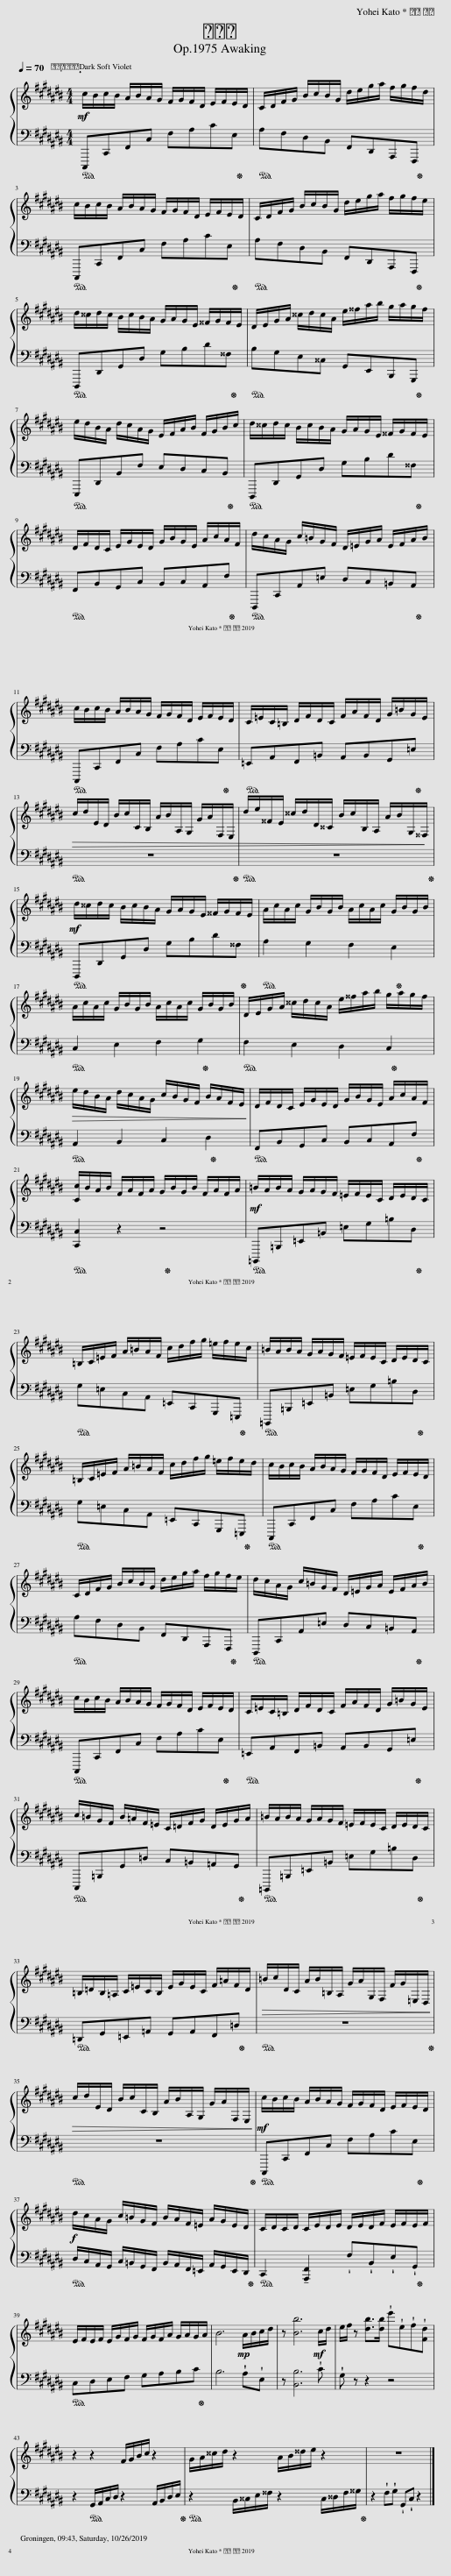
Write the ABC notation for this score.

X:1
%%score { 1 | 2 }
L:1/8
Q:1/4=70
M:4/4
I:linebreak $
K:C#
V:1 treble
V:2 bass
V:1
!mf! c/B/c/B/ A/B/A/G/ F/G/F/D/ E/F/E/D/ | C/D/F/G/ B/c/B/G/ d/e/g/a/ f/g/f/d/ |$ c/B/c/B/ A/B/A/G/ F/G/F/D/ E/F/E/D/ | C/D/F/G/ B/c/B/G/ d/e/g/a/ f/g/f/e/ |$ d/^^c/d/c/ B/c/B/A/ G/A/G/E/ ^^F/G/F/E/ | %5
 D/E/G/A/ ^^c/d/c/A/ e/^^f/a/b/ g/a/g/f/ |$ e/d/B/A/ d/c/A/G/ E/F/A/B/ F/G/B/c/ | d/^^c/d/c/ B/c/B/A/ G/A/G/E/ ^^F/G/F/E/ |$ D/F/D/C/ E/G/E/D/ G/B/G/E/ A/c/A/F/ | d/c/A/G/ c/=B/G/F/ D/=E/G/A/ E/F/A/B/ |$ %10
 c/B/c/B/ A/B/A/G/ F/G/F/D/ E/F/E/D/ | C/=E/C/=B,/ D/F/D/C/ F/A/F/D/ G/=B/G/E/ |$!>(! c/d/E/D/ B/c/C/B,/ A/B/A,/G,/ G/A/F,/E,/!>)! | d/e/^^F/E/ ^^c/d/D/^^C/ B/c/B,/A,/ A/B/G,/^^F,/ |$!mf! d/^^c/d/c/ B/c/B/A/ G/A/G/E/ ^^F/G/F/E/ | %15
 A/c/A/c/ G/B/G/B/ A/c/A/c/ G/B/G/B/ |$ A/c/A/c/ G/B/G/B/ A/c/A/c/ G/B/G/B/ | D/E/G/A/ ^^c/d/c/A/ e/^^f/a/b/ g/a/g/f/ |$!>(! e/d/B/A/ d/c/A/G/ c/B/G/F/ B/A/F/E/!>)! | D/F/D/C/ E/G/E/D/ G/B/G/E/ A/c/A/F/ |$ %20
 [Cc]/B/A/B/ F/A/F/A/ G/B/G/B/ F/A/F/A/ |!mf! =B/A/B/A/ G/A/G/F/ =E/F/E/C/ D/E/D/C/ |$ =B,/C/=E/F/ A/=B/A/F/ c/d/f/g/ =e/f/e/c/ | =B/A/B/A/ G/A/G/F/ =E/F/E/C/ D/E/D/C/ |$ =B,/C/=E/F/ A/=B/A/F/ c/d/f/g/ =e/f/e/d/ | %25
 c/B/c/B/ A/B/A/G/ F/G/F/D/ E/F/E/D/ |$ C/D/F/G/ B/c/B/G/ d/e/g/a/ f/g/f/e/ | d/c/A/G/ c/=B/G/F/ D/=E/G/A/ E/F/A/B/ |$ c/B/c/B/ A/B/A/G/ F/G/F/D/ E/F/E/D/ | C/=E/C/=B,/ D/F/D/C/ F/A/F/D/ G/=B/G/E/ |$ %30
 c/=B/G/F/ B/=A/F/=E/ C/=D/F/G/ D/E/G/A/ | =B/A/B/A/ G/A/G/F/ =E/F/E/C/ D/E/D/C/ |$ =B,/=D/B,/=A,/ C/=E/C/B,/ E/G/E/C/ F/=A/F/D/ |!>(! =B/c/D/C/ A/B/=B,/A,/ G/A/G,/F,/ F/G/=E,/D,/!>)! |$!>(! c/d/E/D/ B/c/C/B,/ A/B/A,/G,/ G/A/F,/E,/!>)! | %35
!mf! c/B/c/B/ A/B/A/G/ F/G/F/D/ E/F/E/D/ |$!f! d/c/A/G/ c/=B/G/F/ B/A/F/=E/ A/G/E/D/ | C/D/C/D/ C/E/D/E/ D/E/D/F/ E/F/E/F/ |$ E/F/E/F/ E/G/F/G/ F/G/F/A/ G/A/G/A/ | B6!mp! A/B/c/d/ | %40
 z [Bb]6!mf! c/d/ | e/f/ z [db]>[db] !wedge!e'!wedge!e!wedge!f!wedge![Fd] |$ z2 z2 F/G/B/c/ z2 | G/A/^^c/d/ z2 A/B/^^d/e/ z2 | z8 |] %45
V:2
!ped! C,,,C,,F,,C, F,A,CE,!ped-up! |!ped! A,F,D,B,, F,,D,,A,,,F,,,!ped-up! |$!ped! C,,,C,,F,,C, F,A,CE,!ped-up! |!ped! A,F,D,B,, F,,D,,A,,,F,,,!ped-up! |$!ped! D,,,D,,G,,D, G,B,D^^F,!ped-up! | %5
!ped! B,G,E,^^C, G,,E,,B,,,G,,,!ped-up! |$!ped! E,,,D,,B,,F, E,D,C,B,,!ped-up! |!ped! D,,,D,,G,,D, G,B,D^^F,!ped-up! |$!ped! F,,B,,G,,C, B,,C,A,,F,!ped-up! |!ped! D,,,C,,A,,=E, D,C,=B,,A,,!ped-up! |$ %10
!ped! C,,,C,,F,,C, F,A,CE,!ped-up! |!ped! =E,,A,,F,,=B,, A,,B,,G,,=E,!ped-up! |$!ped! z8!ped-up! |!ped! z8!ped-up! |$!ped! D,,,D,,G,,D, G,B,D^^F,!ped-up! | %15
!ped! A,2 G,2 F,2 E,2!ped-up! |$!ped! C,2 E,2 F,2 G,2!ped-up! |!ped! F,2 E,2 D,2 C,2!ped-up! |$!ped! A,,2 B,,2 C,2 D,2!ped-up! |!ped! F,,B,,G,,C, B,,C,A,,F,!ped-up! |$ %20
!ped! [C,,C,]2 z2 z4!ped-up! |!ped! =B,,,,=B,,,=E,,=B,, =E,G,=B,D,!ped-up! |$!ped! G,=E,C,A,, =E,,C,,G,,,=E,,,!ped-up! |!ped! =B,,,,=B,,,=E,,=B,, =E,G,=B,D,!ped-up! |$!ped! G,=E,C,A,, =E,,C,,G,,,=E,,,!ped-up! | %25
!ped! C,,,C,,F,,C, F,A,CE,!ped-up! |$!ped! A,F,D,B,, F,,D,,A,,,F,,,!ped-up! |!ped! D,,,C,,A,,=E, D,C,=B,,A,,!ped-up! |$!ped! C,,,C,,F,,C, F,A,CE,!ped-up! |!ped! =E,,A,,F,,=B,, A,,B,,G,,=E,!ped-up! |$ %30
!ped! C,,,=B,,,G,,=D, C,=B,,=A,,G,,!ped-up! |!ped! =B,,,,=B,,,=E,,=B,, =E,G,=B,D,!ped-up! |$!ped! =D,,G,,=E,,=A,, G,,A,,F,,=D,!ped-up! |!ped! z8!ped-up! |$!ped! z8!ped-up! | %35
!ped! C,,,C,,F,,C, F,A,CE,!ped-up! |$!ped! D,/C,/A,,/G,,/ C,/=B,,/G,,/F,,/ B,,/A,,/F,,/=E,,/ A,,/G,,/E,,/D,,/!ped-up! |!ped! C,,2 !tenuto![A,,,F,,]2 !wedge!F,!wedge!B,,!wedge!E,!wedge!G,,!ped-up! |$!ped! C,D,E,F, G,A,B,C!ped-up! | B,6 !wedge!A,!wedge!E, | %40
 z [B,,B,]6 !wedge!C | !wedge!G, z z2 z4 |$ z2!ped! G,,/A,,/C,/D,/ z2 A,,/B,,/D,/E,/!ped-up! |!ped! z2 B,,/^^C,/E,/^^F,/ z2 C,/^^D,/F,/^^G,/!ped-up! | z2 !wedge!F,!wedge!G, !wedge!G,,!wedge!C, z2 |] %45
